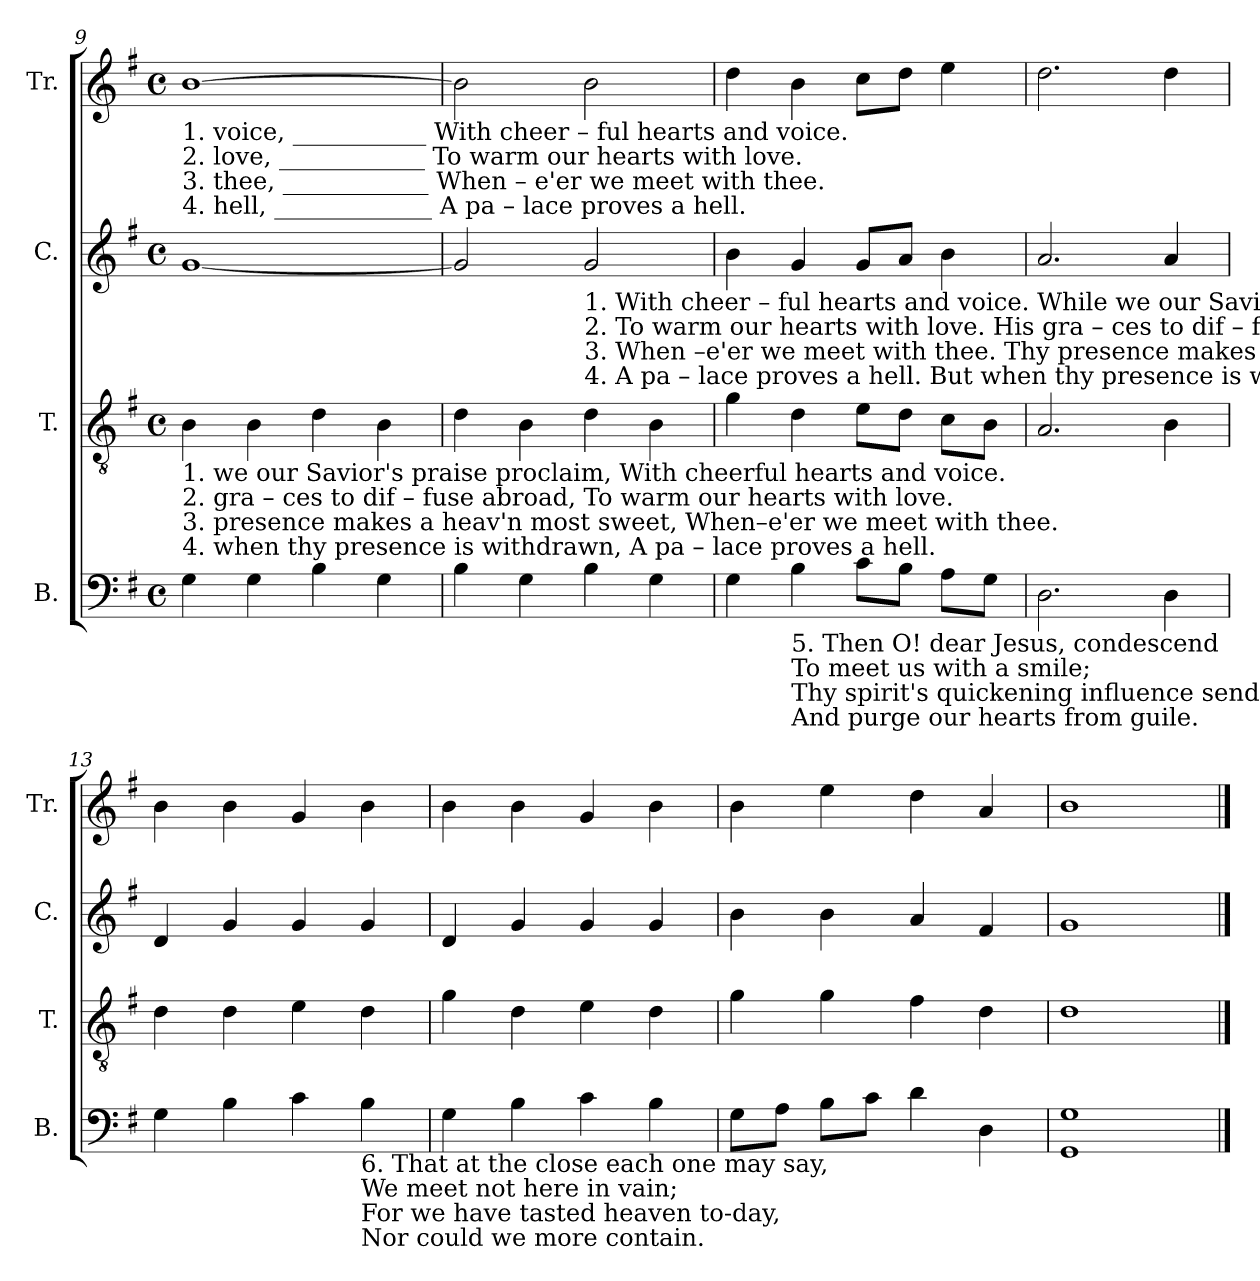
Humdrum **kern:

**kern	**kern	**kern	**kern
*part4	*part3	*part2	*part1
*staff4	*staff3	*staff2	*staff1
*I"B.	*I"T.	*I"C.	*I"Tr.
*I'B.	*I'T.	*I'C.	*I'Tr.
!!LO:LB:g=z
*clefF4	*clefGv2	*clefG2	*clefG2
*k[f#]	*k[f#]	*k[f#]	*k[f#]
*M4/4	*M4/4	*M4/4	*M4/4
*met(c)	*met(c)	*met(c)	*met(c)
=9	=9	=9	=9
!	!	!	!LO:TX:b:t=1. voice, ___________      With     cheer  – ful    hearts   and    voice.
!	!	!	!LO:TX:b:t=2. love, ____________        To         warm   our   hearts   with    love.
!	!	!	!LO:TX:b:t=3. thee, ____________       When –  e'er      we    meet    with    thee.
!	!	!	!LO:TX:b:t=4. hell, _____________        A            pa   – lace   proves     a        hell.
!	!LO:TX:b:t=1. we our Savior's praise proclaim, With cheerful  hearts and voice.	!	!
!	!LO:TX:b:t=2.  gra – ces  to  dif – fuse  abroad, To  warm  our  hearts  with love.	!	!
!	!LO:TX:b:t=3.  presence makes a heav'n most sweet, When–e'er we meet with thee.	!	!
!	!LO:TX:b:t=4. when thy presence is withdrawn, A     pa  –  lace  proves   a  hell.	!	!
4G\	4B\	[1g	[1b
4G\	4B\	.	.
4B\	4d\	.	.
4G\	4B\	.	.
=10	=10	=10	=10
4B\	4d\	2g/]	2b\]
4G\	4B\	.	.
!	!	!LO:TX:b:t=1. With  cheer – ful  hearts  and   voice.  While we our Savior's praise proclaim,  With cheer–ful  hearts  and voice.	!
!	!	!LO:TX:b:t=2.  To     warm  our  hearts  with   love.     His   gra – ces  to   dif – fuse  abroad,    To    warm   our  hearts  with  love.	!
!	!	!LO:TX:b:t=3.  When –e'er  we   meet   with   thee. Thy presence makes a heav'n most sweet,  When–e'er we  meet  with   thee.	!
!	!	!LO:TX:b:t=4.   A       pa  –  lace   proves    a      hell.    But  when  thy  presence  is  withdrawn,   A    pa  –  lace   proves   a       hell.	!
4B\	4d\	2g/	2b\
4G\	4B\	.	.
=11	=11	=11	=11
4G\	4g\	4b\	4dd\
!LO:TX:b:t=5. Then O! dear Jesus, condescend	!	!	!
!LO:TX:b:t=To meet us with a smile;	!	!	!
!LO:TX:b:t=Thy spirit's quickening influence send,	!	!	!
!LO:TX:b:t=And purge our hearts from guile.	!	!	!
4B\	4d\	4g/	4b\
8c\L	8e\L	8g/L	8cc\L
8B\J	8d\J	8a/J	8dd\J
8A\L	8c\L	4b\	4ee\
8G\J	8B\J	.	.
=12	=12	=12	=12
2.D\	2.A/	2.a/	2.dd\
4D\	4B\	4a/	4dd\
=13	=13	=13	=13
4G\	4d\	4d/	4b\
4B\	4d\	4g/	4b\
4c\	4e\	4g/	4g/
!LO:TX:b:t=6. That at the close each one may say,	!	!	!
!LO:TX:b:t=We meet not here in vain;	!	!	!
!LO:TX:b:t=For we have tasted heaven to-day,	!	!	!
!LO:TX:b:t=Nor could we more contain.	!	!	!
4B\	4d\	4g/	4b\
=14	=14	=14	=14
4G\	4g\	4d/	4b\
4B\	4d\	4g/	4b\
4c\	4e\	4g/	4g/
4B\	4d\	4g/	4b\
=15	=15	=15	=15
8G\L	4g\	4b\	4b\
8A\J	.	.	.
8B\L	4g\	4b\	4ee\
8c\J	.	.	.
4d\	4f#\	4a/	4dd\
4D\	4d\	4f#/	4a/
=16	=16	=16	=16
1GG 1G	1d	1g	1b
==	==	==	==
*-	*-	*-	*-
